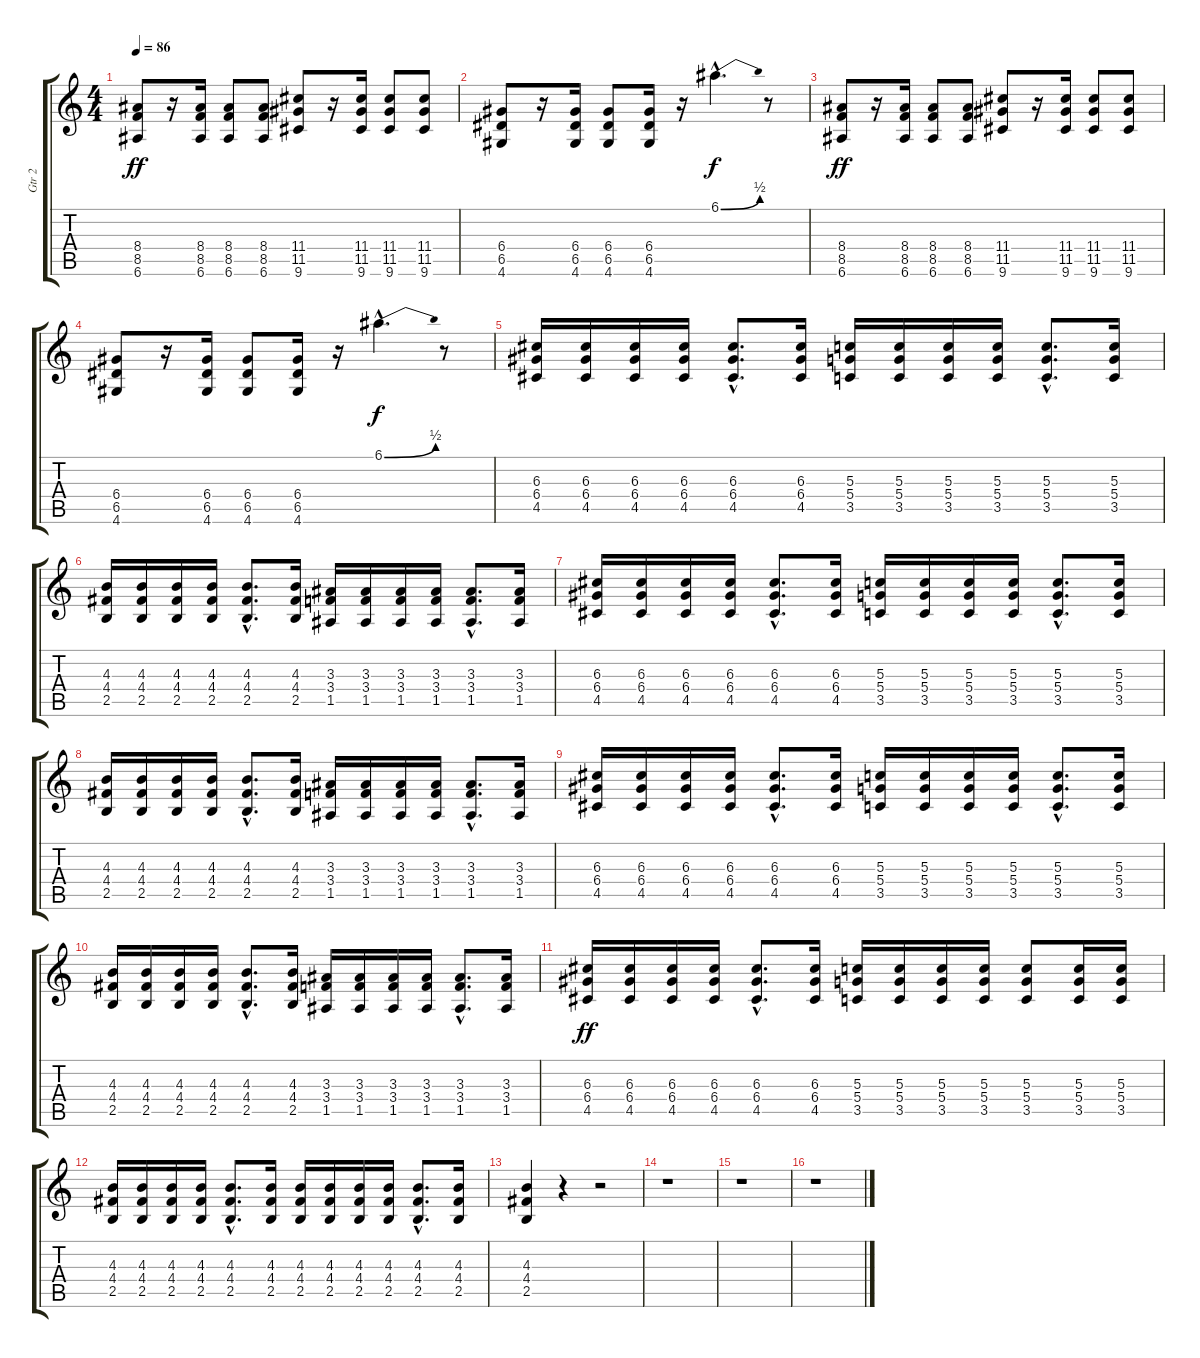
\track ("Gtr 2" "Gtr 2") {instrument overdrivenguitar}
\staff {score tabs}
\tuning (E4 B3 G3 D3 A2 E2) {hide}
\ts (4 4)
\tempo 86
\clef g2
\ks c
(8.4 8.5 6.6).8{dy ff} r.16 (8.4 8.5 6.6).16 (8.4 8.5 6.6).8 (8.4 8.5 6.6).8 (11.4 11.5 9.6).8 r.16 (11.4 11.5 9.6).16 (11.4 11.5 9.6).8 (11.4 11.5 9.6).8 |
(6.4 6.5 4.6).8 r.16 (6.4 6.5 4.6).16 (6.4 6.5 4.6).8 (6.4 6.5 4.6).16 r.16 6.1{be (bend 0 0 60 2) hac}.4{d dy f} r.8 |
(8.4 8.5 6.6).8{dy ff} r.16 (8.4 8.5 6.6).16 (8.4 8.5 6.6).8 (8.4 8.5 6.6).8 (11.4 11.5 9.6).8 r.16 (11.4 11.5 9.6).16 (11.4 11.5 9.6).8 (11.4 11.5 9.6).8 |
(6.4 6.5 4.6).8 r.16 (6.4 6.5 4.6).16 (6.4 6.5 4.6).8 (6.4 6.5 4.6).16 r.16 6.1{be (bend 0 0 60 2) hac}.4{d dy f} r.8 |
(6.3 6.4 4.5).16 (6.3 6.4 4.5).16 (6.3 6.4 4.5).16 (6.3 6.4 4.5).16 (6.3{hac} 6.4{hac} 4.5{hac}).8{d} (6.3 6.4 4.5).16 (5.3 5.4 3.5).16 (5.3 5.4 3.5).16 (5.3 5.4 3.5).16 (5.3 5.4 3.5).16 (5.3{hac} 5.4{hac} 3.5{hac}).8{d} (5.3 5.4 3.5).16 |
(4.3 4.4 2.5).16 (4.3 4.4 2.5).16 (4.3 4.4 2.5).16 (4.3 4.4 2.5).16 (4.3{hac} 4.4{hac} 2.5{hac}).8{d} (4.3 4.4 2.5).16 (3.3 3.4 1.5).16 (3.3 3.4 1.5).16 (3.3 3.4 1.5).16 (3.3 3.4 1.5).16 (3.3{hac} 3.4{hac} 1.5{hac}).8{d} (3.3 3.4 1.5).16 |
(6.3 6.4 4.5).16 (6.3 6.4 4.5).16 (6.3 6.4 4.5).16 (6.3 6.4 4.5).16 (6.3{hac} 6.4{hac} 4.5{hac}).8{d} (6.3 6.4 4.5).16 (5.3 5.4 3.5).16 (5.3 5.4 3.5).16 (5.3 5.4 3.5).16 (5.3 5.4 3.5).16 (5.3{hac} 5.4{hac} 3.5{hac}).8{d} (5.3 5.4 3.5).16 |
(4.3 4.4 2.5).16 (4.3 4.4 2.5).16 (4.3 4.4 2.5).16 (4.3 4.4 2.5).16 (4.3{hac} 4.4{hac} 2.5{hac}).8{d} (4.3 4.4 2.5).16 (3.3 3.4 1.5).16 (3.3 3.4 1.5).16 (3.3 3.4 1.5).16 (3.3 3.4 1.5).16 (3.3{hac} 3.4{hac} 1.5{hac}).8{d} (3.3 3.4 1.5).16 |
(6.3 6.4 4.5).16 (6.3 6.4 4.5).16 (6.3 6.4 4.5).16 (6.3 6.4 4.5).16 (6.3{hac} 6.4{hac} 4.5{hac}).8{d} (6.3 6.4 4.5).16 (5.3 5.4 3.5).16 (5.3 5.4 3.5).16 (5.3 5.4 3.5).16 (5.3 5.4 3.5).16 (5.3{hac} 5.4{hac} 3.5{hac}).8{d} (5.3 5.4 3.5).16 |
(4.3 4.4 2.5).16 (4.3 4.4 2.5).16 (4.3 4.4 2.5).16 (4.3 4.4 2.5).16 (4.3{hac} 4.4{hac} 2.5{hac}).8{d} (4.3 4.4 2.5).16 (3.3 3.4 1.5).16 (3.3 3.4 1.5).16 (3.3 3.4 1.5).16 (3.3 3.4 1.5).16 (3.3{hac} 3.4{hac} 1.5{hac}).8{d} (3.3 3.4 1.5).16 |
(6.3 6.4 4.5).16{dy ff} (6.3 6.4 4.5).16 (6.3 6.4 4.5).16 (6.3 6.4 4.5).16 (6.3{hac} 6.4{hac} 4.5{hac}).8{d} (6.3 6.4 4.5).16 (5.3 5.4 3.5).16 (5.3 5.4 3.5).16 (5.3 5.4 3.5).16 (5.3 5.4 3.5).16 (5.3 5.4 3.5).8 (5.3 5.4 3.5).16 (5.3 5.4 3.5).16 |
(4.3 4.4 2.5).16 (4.3 4.4 2.5).16 (4.3 4.4 2.5).16 (4.3 4.4 2.5).16 (4.3{hac} 4.4{hac} 2.5{hac}).8{d} (4.3 4.4 2.5).16 (4.3 4.4 2.5).16 (4.3 4.4 2.5).16 (4.3 4.4 2.5).16 (4.3 4.4 2.5).16 (4.3{hac} 4.4{hac} 2.5{hac}).8{d} (4.3 4.4 2.5).16 |
(4.3 4.4 2.5).4 r.4 r.2 |
r.1 |
r.1 |
r.1
